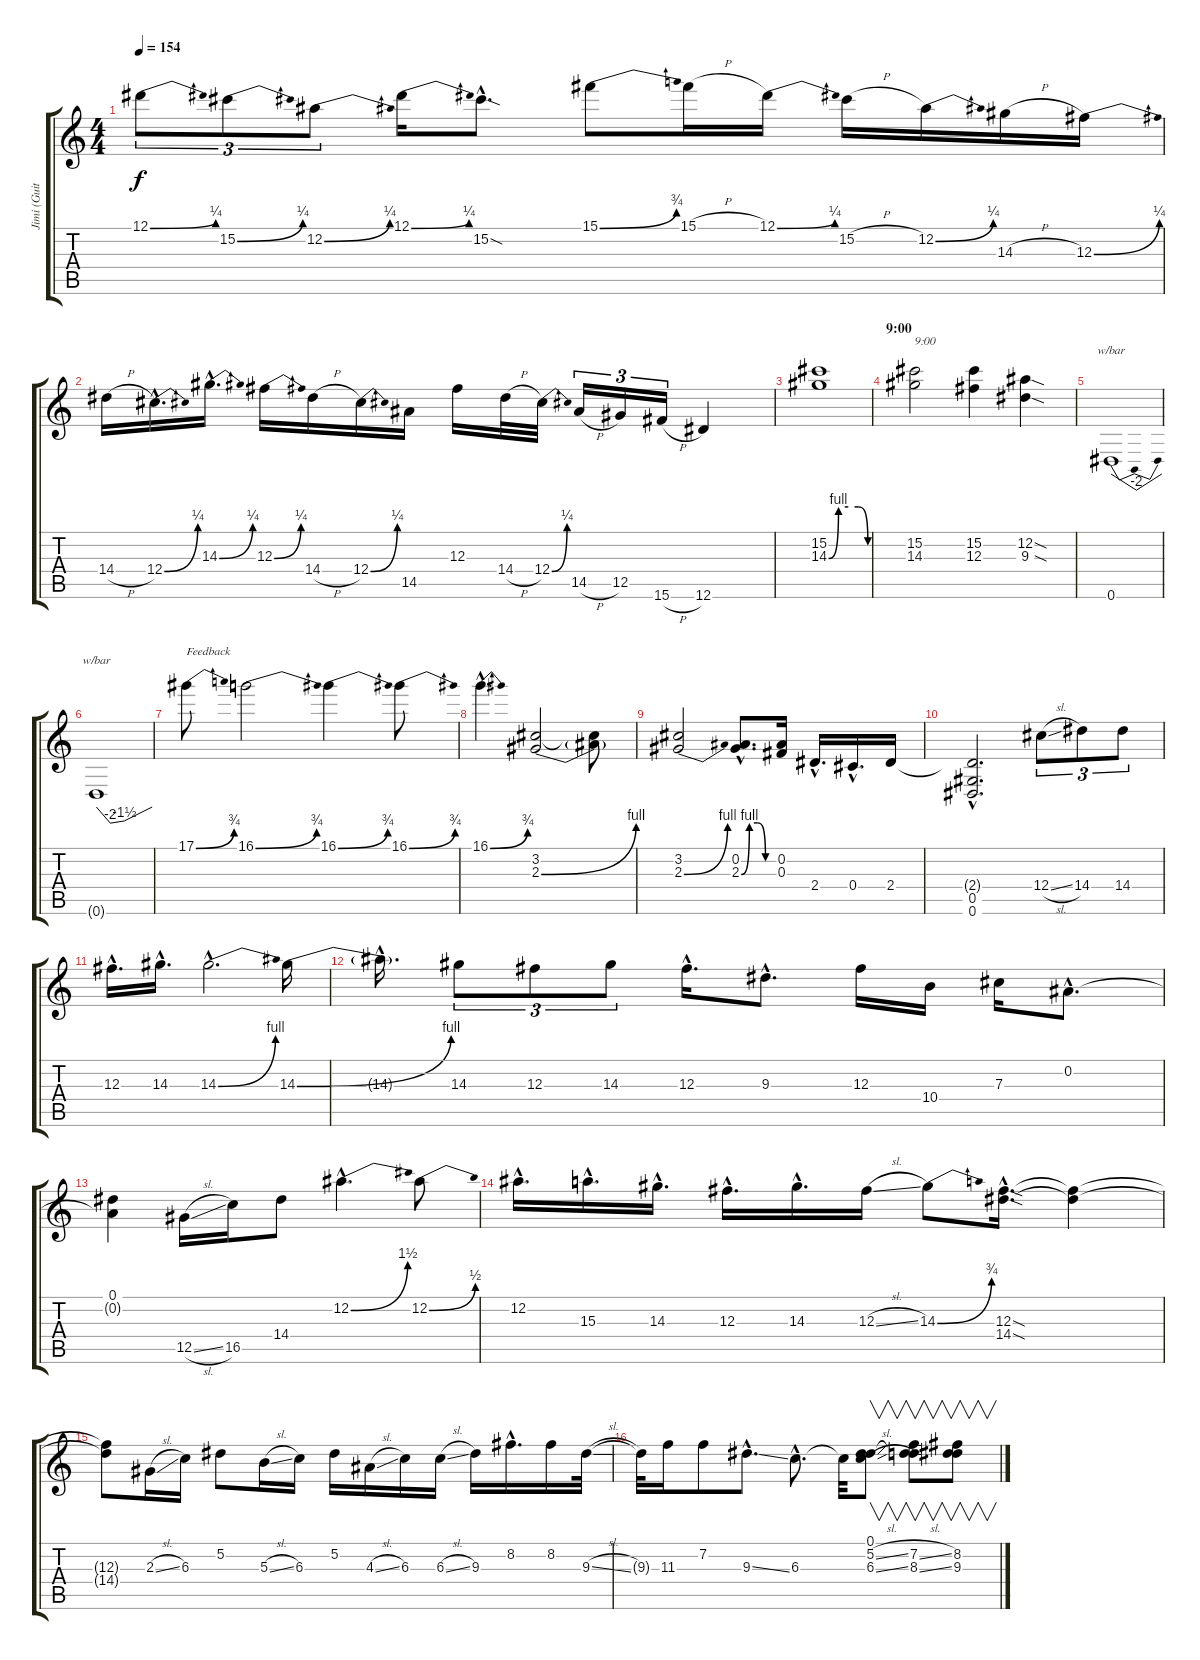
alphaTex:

\track ("Jimi (Guitar)" "Jimi (Guit") {instrument overdrivenguitar}
\staff {score tabs}
\tuning (Eb4 Bb3 Gb3 Db3 Ab2 Eb2) {hide}
\ts (4 4)
\tempo 154
\clef g2
\ks c
12.1{be (bend 0 0 60 1)}.8{tu (3 2) dy f} 15.2{be (bend 0 0 60 1)}.8{tu (3 2)} 12.2{be (bend 0 0 60 1)}.8{tu (3 2)} 12.1{be (bend 0 0 60 1)}.16 15.2{sod hac}.8{d} 15.1{be (bend 0 0 60 3)}.8 15.1{h}.16 12.1{be (bend 0 0 60 1)}.16 15.2{h}.16 12.2{be (bend 0 0 60 1)}.16 14.3{h}.16 12.3{be (bend 0 0 60 1)}.16 |
14.4{h}.16 12.4{be (bend 0 0 60 1) hac}.16{d} 14.3{be (bend 0 0 60 1) hac}.16{d} 12.3{be (bend 0 0 60 1)}.16 14.4{h}.16 12.4{be (bend 0 0 60 1)}.16 14.5.16 12.3.16 14.4{h}.32 12.4{be (bend 0 0 60 1)}.32 14.5{h}.16{tu (3 2)} 12.5.16{tu (3 2)} 15.6{h}.16{tu (3 2)} 12.6.4 |
(15.2 14.3{be (custom 0 0 15 4 30 4 45 4 60 0)}).1 |
\section ("" "9:00")
(15.2 14.3).2{txt "9:00"} (15.2 12.3).4 (12.2{sod} 9.3{sod}).4 |
0.6.1{tbe (dip default 0 0 15 -8 60 0)} |
0.6{t}.1{tbe (custom default 0 0 15 -8 30 -6 60 0)} |
17.1{be (bend 0 0 60 3)}.8{txt "Feedback"} 16.1{be (bend 0 0 60 3)}.2 16.1{be (bend 0 0 60 3)}.4 16.1{be (bend 0 0 60 3)}.8 |
16.1{be (bend 0 0 60 3) hac}.4{d} (3.2 2.3{be (bend 0 0 60 4)}).2 (3.2{t} 2.3{t}).8 |
(3.2 2.3{be (bend 0 0 60 4)}).2 (0.2{hac} 2.3{be (custom 0 0 15 4 30 4 45 0 60 0) hac}).8{d} (0.2 0.3).16 2.4{hac}.16{d} 0.4{hac}.16{d} 2.4.16 |
(2.4{hac t} 0.5{hac} 0.6{hac}).2{d} 12.4{sl}.8{tu (3 2)} 14.4.8{tu (3 2)} 14.4.8{tu (3 2)} |
12.3{hac}.16{d} 14.3{hac}.16{d} 14.3{be (bend 0 0 60 4) hac}.2{d} 14.3{be (bend 0 0 60 4)}.16 |
14.3{hac t}.16{d} 14.3.8{tu (3 2)} 12.3.8{tu (3 2)} 14.3.8{tu (3 2)} 12.3{hac}.16{d} 9.3{hac}.8{d} 12.3.16 10.4.16 7.3.16 0.2{hac}.8{d} |
(0.1 0.2{t}).4 12.5{sl}.16 16.5.16 14.4.8 12.2{be (bend 0 0 60 6) hac}.4{d} 12.2{be (bend 0 0 60 2)}.8 |
12.2{hac}.16{d} 15.3{hac}.16{d} 14.3{hac}.16{d} 12.3{hac}.16{d} 14.3{hac}.16{d} 12.3{sl}.16 14.3{be (bend 0 0 60 3)}.8 (12.3{sod hac} 14.4{sod hac}).16{d} (12.3{t} 14.4{t}).4 |
(12.3{t} 14.4{t}).8 2.3{sl}.16 6.3.16 5.2.8 5.3{sl}.16 6.3.16 5.2.16 4.3{sl}.16 6.3.16 6.3{sl}.16 9.3.16 8.2{hac}.16{d} 8.2.16 9.3{sl}.32 |
9.3{t}.32 11.3.16 7.2.8 9.3{ss hac}.8{d} 6.3{hac}.8{d} 6.3{t}.32 (0.1 5.2{sl} 6.3{sl}).8{v} (0.1{t} 7.2{sl} 8.3{sl}).8{v} (0.1{t} 8.2 9.3).8{v}
